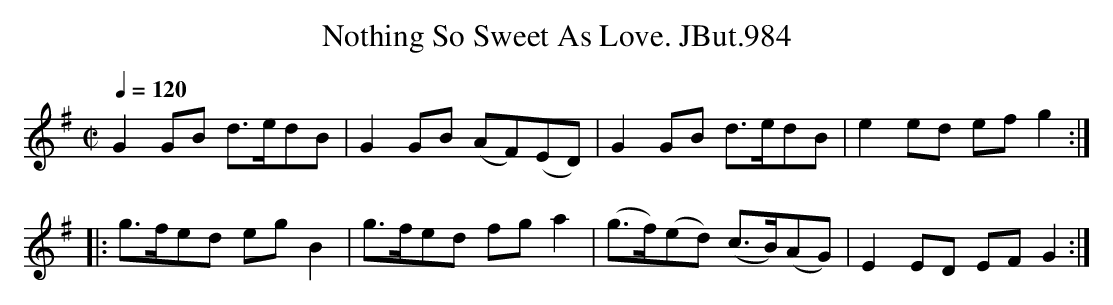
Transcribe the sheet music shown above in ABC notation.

X:1
T:Nothing So Sweet As Love. JBut.984
M:C|
L:1/8
Q:1/4=120
K:G
G2 GB d>edB|G2 GB (AF)(ED)|G2 GB d>edB|e2 ed ef g2:|
|:g>fed eg B2|g>fed fg a2|(g>f)(ed) (c>B)(AG)|E2 ED EF G2:|
